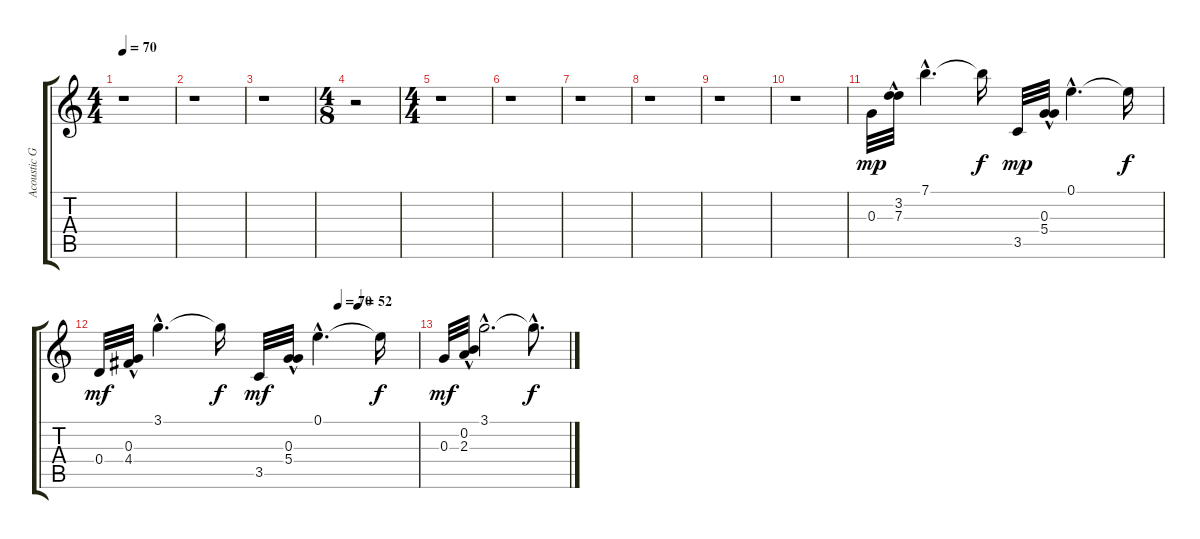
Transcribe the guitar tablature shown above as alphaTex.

\track ("Acoustic Guitar" "Acoustic G") {instrument acousticguitarnylon}
\staff {score tabs}
\tuning (E4 B3 G3 D3 A2 E2) {hide}
\ts (4 4)
\tempo 70
\clef g2
\ks c
r.1{dy mf} |
r.1 |
r.1 |
\ts (4 8)
r.2 |
\ts (4 4)
r.1 |
r.1 |
r.1 |
r.1 |
r.1 |
r.1 |
0.3.32{dy mp} (3.2{hac} 7.3{hac}).32 7.1{hac}.4{d} 7.1{t}.16{dy f} 3.5.32{dy mp} (0.3{hac} 5.4{hac}).32 0.1{hac}.4{d} 0.1{t}.16{dy f} |
\tempo (70 0.75)
\tempo (52 0.8125)
0.4.32{dy mf} (0.3{hac} 4.4{hac}).32 3.1{hac}.4{d} 3.1{t}.16{dy f} 3.5.32{dy mf} (0.3{hac} 5.4{hac}).32 0.1{hac}.4{d} 0.1{t}.16{dy f} |
0.3.32{dy mf} (0.2{hac} 2.3{hac}).32 3.1{hac}.2{d} 3.1{hac t}.8{d dy f}
